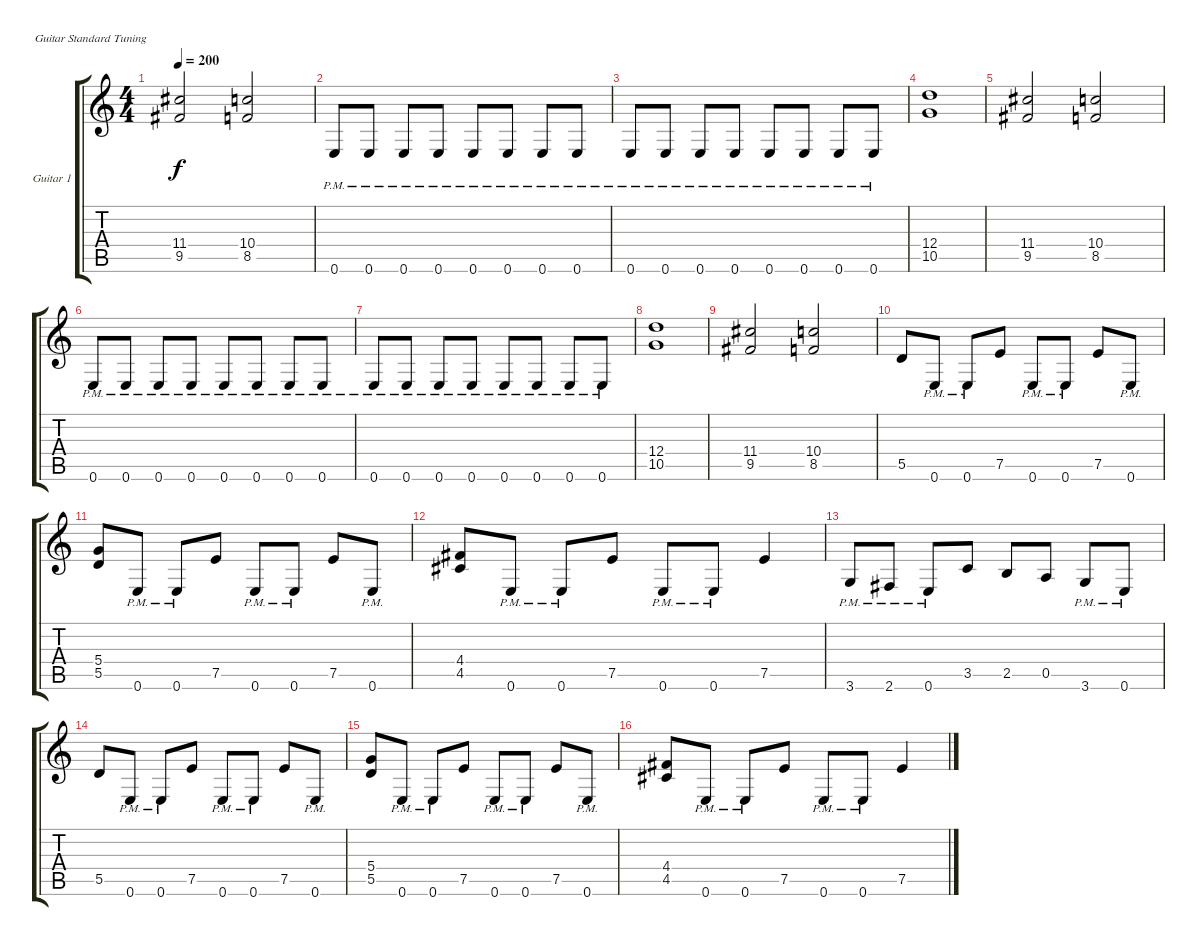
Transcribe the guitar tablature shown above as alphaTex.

\defaultSystemsLayout 4
\bracketExtendMode groupsimilarinstruments
\firstSystemTrackNameOrientation horizontal
\otherSystemsTrackNameOrientation horizontal
\track ("Guitar 1" "Guitar 1") {instrument distortionguitar}
\staff {score tabs}
\tuning (E4 B3 G3 D3 A2 E2)
\ts (4 4)
\tempo 200
\clef g2
\ks c
(11.4 9.5).2{dy f} (10.4 8.5).2 |
0.6{pm}.8 0.6{pm}.8 0.6{pm}.8 0.6{pm}.8 0.6{pm}.8 0.6{pm}.8 0.6{pm}.8 0.6{pm}.8 |
0.6{pm}.8 0.6{pm}.8 0.6{pm}.8 0.6{pm}.8 0.6{pm}.8 0.6{pm}.8 0.6{pm}.8 0.6{pm}.8 |
(12.4 10.5).1 |
(11.4 9.5).2 (10.4 8.5).2 |
0.6{pm}.8 0.6{pm}.8 0.6{pm}.8 0.6{pm}.8 0.6{pm}.8 0.6{pm}.8 0.6{pm}.8 0.6{pm}.8 |
0.6{pm}.8 0.6{pm}.8 0.6{pm}.8 0.6{pm}.8 0.6{pm}.8 0.6{pm}.8 0.6{pm}.8 0.6{pm}.8 |
(12.4 10.5).1 |
(11.4 9.5).2 (10.4 8.5).2 |
5.5.8 0.6{pm}.8 0.6{pm}.8 7.5.8 0.6{pm}.8 0.6{pm}.8 7.5.8 0.6{pm}.8 |
(5.4 5.5).8 0.6{pm}.8 0.6{pm}.8 7.5.8 0.6{pm}.8 0.6{pm}.8 7.5.8 0.6{pm}.8 |
(4.4 4.5).8 0.6{pm}.8 0.6{pm}.8 7.5.8 0.6{pm}.8 0.6{pm}.8 7.5.4 |
3.6{pm}.8 2.6{pm}.8 0.6{pm}.8 3.5.8 2.5.8 0.5.8 3.6{pm}.8 0.6{pm}.8 |
5.5.8 0.6{pm}.8 0.6{pm}.8 7.5.8 0.6{pm}.8 0.6{pm}.8 7.5.8 0.6{pm}.8 |
(5.4 5.5).8 0.6{pm}.8 0.6{pm}.8 7.5.8 0.6{pm}.8 0.6{pm}.8 7.5.8 0.6{pm}.8 |
(4.4 4.5).8 0.6{pm}.8 0.6{pm}.8 7.5.8 0.6{pm}.8 0.6{pm}.8 7.5.4
